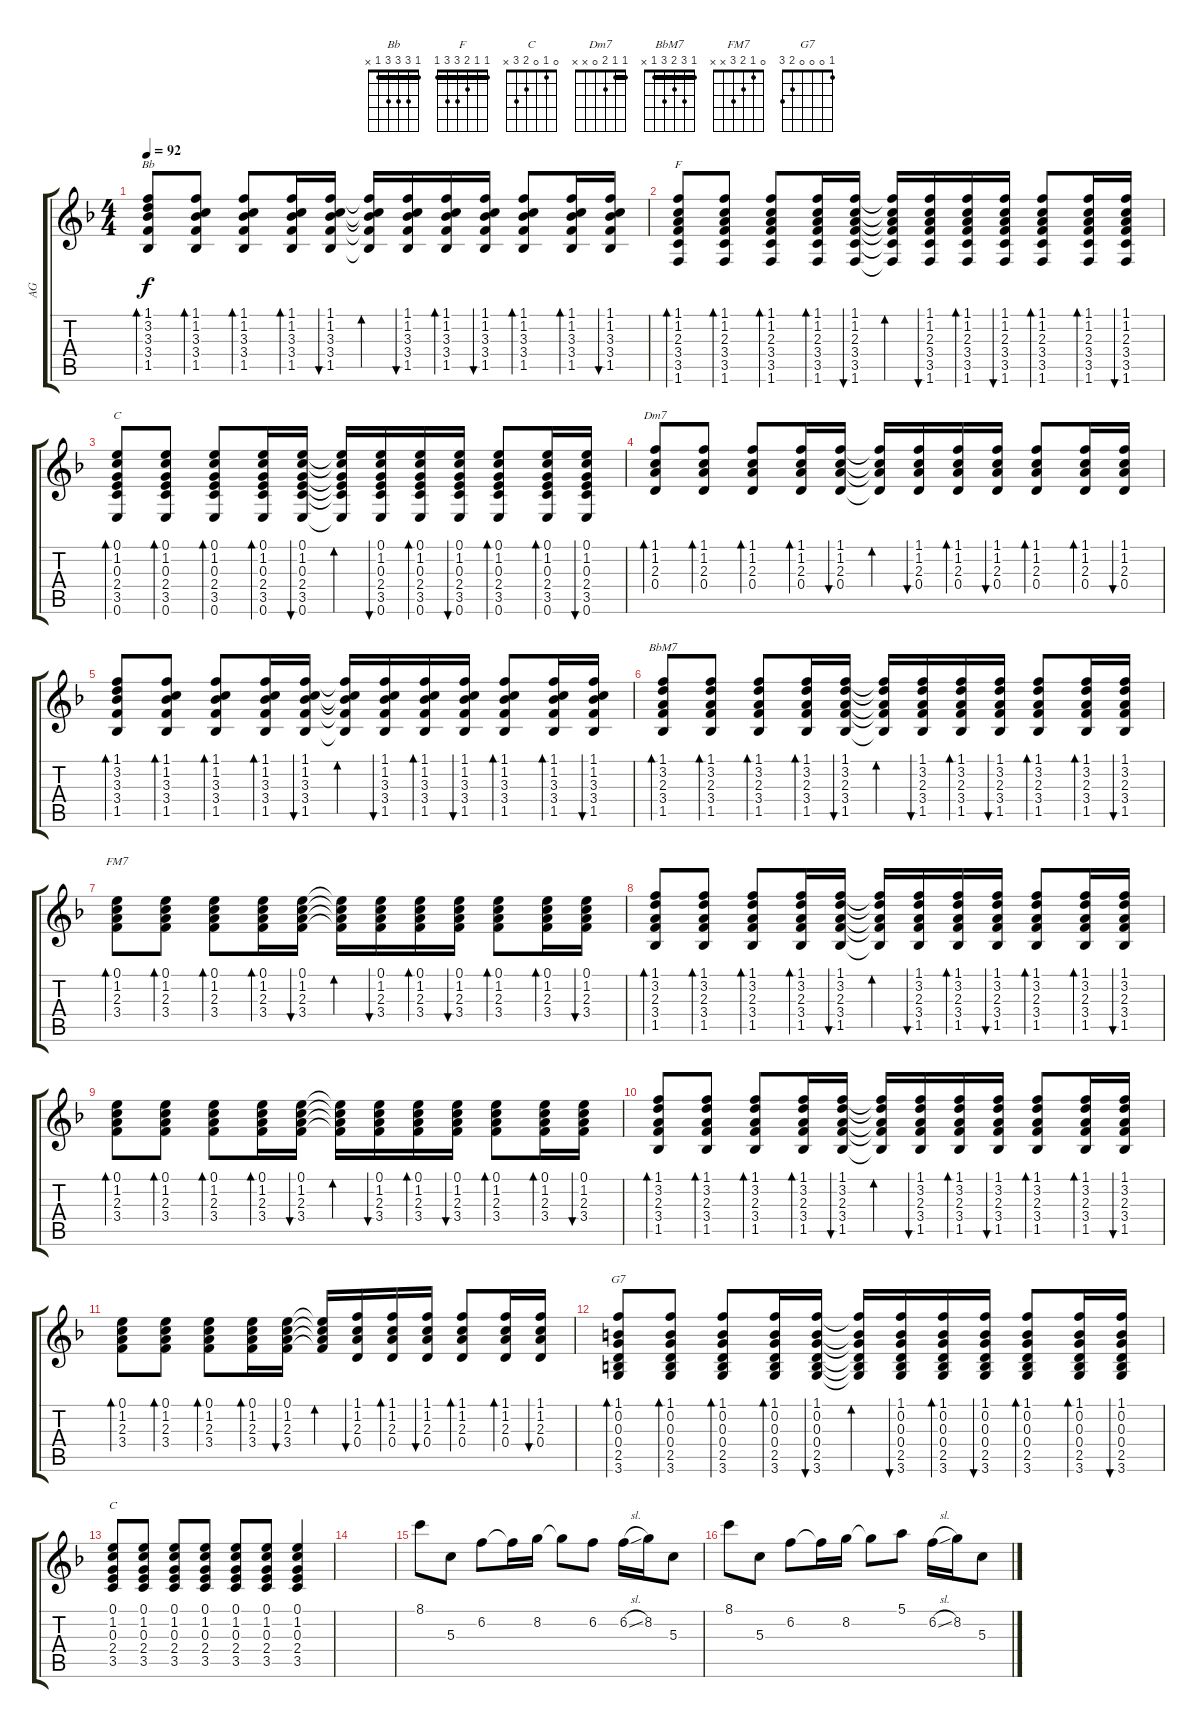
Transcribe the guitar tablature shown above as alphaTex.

\track ("AG" "AG") {instrument acousticguitarsteel}
\staff {score tabs}
\tuning (E4 B3 G3 D3 A2 E2) {hide}
\chord ("Bb" 1 3 3 3 1 x) {barre 1}
\chord ("F" 1 1 2 3 3 1) {barre 1}
\chord ("C" 0 1 0 2 3 0)
\chord ("Dm7" 1 1 2 0 x x) {barre 1}
\chord ("BbM7" 1 3 2 3 1 x) {barre 1}
\chord ("FM7" 0 1 2 3 x x)
\chord ("G7" 1 0 0 0 2 3)
\chord ("C" 0 1 0 2 3 x)
\ts (4 4)
\tempo 92
\clef g2
\ks f
(1.1 3.2 3.3 3.4 1.5).8{bd 60 ch "Bb" dy f} (1.1 1.2 3.3 3.4 1.5).8{bd 60} (1.1 1.2 3.3 3.4 1.5).8{bd 60} (1.1 1.2 3.3 3.4 1.5).16{bd 60} (1.1 1.2 3.3 3.4 1.5).16{bu 60} (1.1{t} 1.2{t} 3.3{t} 3.4{t} 1.5{t}).16{bd 60} (1.1 1.2 3.3 3.4 1.5).16{bu 60} (1.1 1.2 3.3 3.4 1.5).16{bd 60} (1.1 1.2 3.3 3.4 1.5).16{bu 60} (1.1 1.2 3.3 3.4 1.5).8{bd 60} (1.1 1.2 3.3 3.4 1.5).16{bd 60} (1.1 1.2 3.3 3.4 1.5).16{bu 60} |
(1.1 1.2 2.3 3.4 3.5 1.6).8{bd 60 ch "F"} (1.1 1.2 2.3 3.4 3.5 1.6).8{bd 60} (1.1 1.2 2.3 3.4 3.5 1.6).8{bd 60} (1.1 1.2 2.3 3.4 3.5 1.6).16{bd 60} (1.1 1.2 2.3 3.4 3.5 1.6).16{bu 60} (1.1{t} 1.2{t} 2.3{t} 3.4{t} 3.5{t} 1.6{t}).16{bd 60} (1.1 1.2 2.3 3.4 3.5 1.6).16{bu 60} (1.1 1.2 2.3 3.4 3.5 1.6).16{bd 60} (1.1 1.2 2.3 3.4 3.5 1.6).16{bu 60} (1.1 1.2 2.3 3.4 3.5 1.6).8{bd 60} (1.1 1.2 2.3 3.4 3.5 1.6).16{bd 60} (1.1 1.2 2.3 3.4 3.5 1.6).16{bu 60} |
(0.1 1.2 0.3 2.4 3.5 0.6).8{bd 60 ch "C"} (0.1 1.2 0.3 2.4 3.5 0.6).8{bd 60} (0.1 1.2 0.3 2.4 3.5 0.6).8{bd 60} (0.1 1.2 0.3 2.4 3.5 0.6).16{bd 60} (0.1 1.2 0.3 2.4 3.5 0.6).16{bu 60} (0.1{t} 1.2{t} 0.3{t} 2.4{t} 3.5{t} 0.6{t}).16{bd 60} (0.1 1.2 0.3 2.4 3.5 0.6).16{bu 60} (0.1 1.2 0.3 2.4 3.5 0.6).16{bd 60} (0.1 1.2 0.3 2.4 3.5 0.6).16{bu 60} (0.1 1.2 0.3 2.4 3.5 0.6).8{bd 60} (0.1 1.2 0.3 2.4 3.5 0.6).16{bd 60} (0.1 1.2 0.3 2.4 3.5 0.6).16{bu 60} |
(1.1 1.2 2.3 0.4).8{bd 60 ch "Dm7"} (1.1 1.2 2.3 0.4).8{bd 60} (1.1 1.2 2.3 0.4).8{bd 60} (1.1 1.2 2.3 0.4).16{bd 60} (1.1 1.2 2.3 0.4).16{bu 60} (1.1{t} 1.2{t} 2.3{t} 0.4{t}).16{bd 60} (1.1 1.2 2.3 0.4).16{bu 60} (1.1 1.2 2.3 0.4).16{bd 60} (1.1 1.2 2.3 0.4).16{bu 60} (1.1 1.2 2.3 0.4).8{bd 60} (1.1 1.2 2.3 0.4).16{bd 60} (1.1 1.2 2.3 0.4).16{bu 60} |
(1.1 3.2 3.3 3.4 1.5).8{bd 60} (1.1 1.2 3.3 3.4 1.5).8{bd 60} (1.1 1.2 3.3 3.4 1.5).8{bd 60} (1.1 1.2 3.3 3.4 1.5).16{bd 60} (1.1 1.2 3.3 3.4 1.5).16{bu 60} (1.1{t} 1.2{t} 3.3{t} 3.4{t} 1.5{t}).16{bd 60} (1.1 1.2 3.3 3.4 1.5).16{bu 60} (1.1 1.2 3.3 3.4 1.5).16{bd 60} (1.1 1.2 3.3 3.4 1.5).16{bu 60} (1.1 1.2 3.3 3.4 1.5).8{bd 60} (1.1 1.2 3.3 3.4 1.5).16{bd 60} (1.1 1.2 3.3 3.4 1.5).16{bu 60} |
(1.1 3.2 2.3 3.4 1.5).8{bd 60 ch "BbM7"} (1.1 3.2 2.3 3.4 1.5).8{bd 60} (1.1 3.2 2.3 3.4 1.5).8{bd 60} (1.1 3.2 2.3 3.4 1.5).16{bd 60} (1.1 3.2 2.3 3.4 1.5).16{bu 60} (1.1{t} 3.2{t} 2.3{t} 3.4{t} 1.5{t}).16{bd 60} (1.1 3.2 2.3 3.4 1.5).16{bu 60} (1.1 3.2 2.3 3.4 1.5).16{bd 60} (1.1 3.2 2.3 3.4 1.5).16{bu 60} (1.1 3.2 2.3 3.4 1.5).8{bd 60} (1.1 3.2 2.3 3.4 1.5).16{bd 60} (1.1 3.2 2.3 3.4 1.5).16{bu 60} |
(0.1 1.2 2.3 3.4).8{bd 60 ch "FM7"} (0.1 1.2 2.3 3.4).8{bd 60} (0.1 1.2 2.3 3.4).8{bd 60} (0.1 1.2 2.3 3.4).16{bd 60} (0.1 1.2 2.3 3.4).16{bu 60} (0.1{t} 1.2{t} 2.3{t} 3.4{t}).16{bd 60} (0.1 1.2 2.3 3.4).16{bu 60} (0.1 1.2 2.3 3.4).16{bd 60} (0.1 1.2 2.3 3.4).16{bu 60} (0.1 1.2 2.3 3.4).8{bd 60} (0.1 1.2 2.3 3.4).16{bd 60} (0.1 1.2 2.3 3.4).16{bu 60} |
(1.1 3.2 2.3 3.4 1.5).8{bd 60} (1.1 3.2 2.3 3.4 1.5).8{bd 60} (1.1 3.2 2.3 3.4 1.5).8{bd 60} (1.1 3.2 2.3 3.4 1.5).16{bd 60} (1.1 3.2 2.3 3.4 1.5).16{bu 60} (1.1{t} 3.2{t} 2.3{t} 3.4{t} 1.5{t}).16{bd 60} (1.1 3.2 2.3 3.4 1.5).16{bu 60} (1.1 3.2 2.3 3.4 1.5).16{bd 60} (1.1 3.2 2.3 3.4 1.5).16{bu 60} (1.1 3.2 2.3 3.4 1.5).8{bd 60} (1.1 3.2 2.3 3.4 1.5).16{bd 60} (1.1 3.2 2.3 3.4 1.5).16{bu 60} |
(0.1 1.2 2.3 3.4).8{bd 60} (0.1 1.2 2.3 3.4).8{bd 60} (0.1 1.2 2.3 3.4).8{bd 60} (0.1 1.2 2.3 3.4).16{bd 60} (0.1 1.2 2.3 3.4).16{bu 60} (0.1{t} 1.2{t} 2.3{t} 3.4{t}).16{bd 60} (0.1 1.2 2.3 3.4).16{bu 60} (0.1 1.2 2.3 3.4).16{bd 60} (0.1 1.2 2.3 3.4).16{bu 60} (0.1 1.2 2.3 3.4).8{bd 60} (0.1 1.2 2.3 3.4).16{bd 60} (0.1 1.2 2.3 3.4).16{bu 60} |
(1.1 3.2 2.3 3.4 1.5).8{bd 60} (1.1 3.2 2.3 3.4 1.5).8{bd 60} (1.1 3.2 2.3 3.4 1.5).8{bd 60} (1.1 3.2 2.3 3.4 1.5).16{bd 60} (1.1 3.2 2.3 3.4 1.5).16{bu 60} (1.1{t} 3.2{t} 2.3{t} 3.4{t} 1.5{t}).16{bd 60} (1.1 3.2 2.3 3.4 1.5).16{bu 60} (1.1 3.2 2.3 3.4 1.5).16{bd 60} (1.1 3.2 2.3 3.4 1.5).16{bu 60} (1.1 3.2 2.3 3.4 1.5).8{bd 60} (1.1 3.2 2.3 3.4 1.5).16{bd 60} (1.1 3.2 2.3 3.4 1.5).16{bu 60} |
(0.1 1.2 2.3 3.4).8{bd 60} (0.1 1.2 2.3 3.4).8{bd 60} (0.1 1.2 2.3 3.4).8{bd 60} (0.1 1.2 2.3 3.4).16{bd 60} (0.1 1.2 2.3 3.4).16{bu 60} (0.1{t} 1.2{t} 2.3{t} 3.4{t}).16{bd 60} (1.1 1.2 2.3 0.4).16{bu 60} (1.1 1.2 2.3 0.4).16{bd 60} (1.1 1.2 2.3 0.4).16{bu 60} (1.1 1.2 2.3 0.4).8{bd 60} (1.1 1.2 2.3 0.4).16{bd 60} (1.1 1.2 2.3 0.4).16{bu 60} |
(1.1 0.2 0.3 0.4 2.5 3.6).8{bd 60 ch "G7"} (1.1 0.2 0.3 0.4 2.5 3.6).8{bd 60} (1.1 0.2 0.3 0.4 2.5 3.6).8{bd 60} (1.1 0.2 0.3 0.4 2.5 3.6).16{bd 60} (1.1 0.2 0.3 0.4 2.5 3.6).16{bu 60} (1.1{t} 0.2{t} 0.3{t} 0.4{t} 2.5{t} 3.6{t}).16{bd 60} (1.1 0.2 0.3 0.4 2.5 3.6).16{bu 60} (1.1 0.2 0.3 0.4 2.5 3.6).16{bd 60} (1.1 0.2 0.3 0.4 2.5 3.6).16{bu 60} (1.1 0.2 0.3 0.4 2.5 3.6).8{bd 60} (1.1 0.2 0.3 0.4 2.5 3.6).16{bd 60} (1.1 0.2 0.3 0.4 2.5 3.6).16{bu 60} |
(0.1 1.2 0.3 2.4 3.5).8{ch "C"} (0.1 1.2 0.3 2.4 3.5).8 (0.1 1.2 0.3 2.4 3.5).8 (0.1 1.2 0.3 2.4 3.5).8 (0.1 1.2 0.3 2.4 3.5).8 (0.1 1.2 0.3 2.4 3.5).8 (0.1 1.2 0.3 2.4 3.5).4 |
|
8.1.8 5.3.8 6.2.8 6.2{t}.16 8.2.16 8.2{t}.8 6.2.8 6.2{sl}.16 8.2.16 5.3.8 |
8.1.8 5.3.8 6.2.8 6.2{t}.16 8.2.16 8.2{t}.8 5.1.8 6.2{sl}.16 8.2.16 5.3.8
